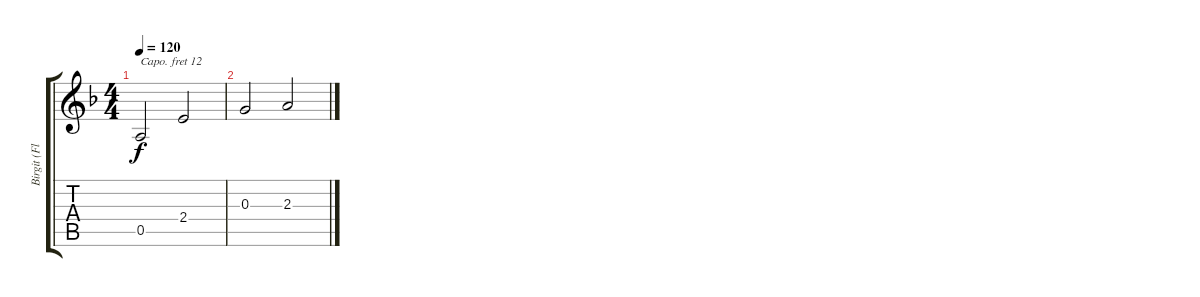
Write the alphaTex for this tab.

\track ("Birgit (Flöte)" "Birgit (Fl") {instrument piccolo}
\staff {score tabs}
\capo 12
\tuning (E4 B3 G3 D3 A2 E2) {hide}
\ts (4 4)
\tempo 120
\clef g2
\ks f
0.5.2{dy f} 2.4.2 |
0.3.2 2.3.2
